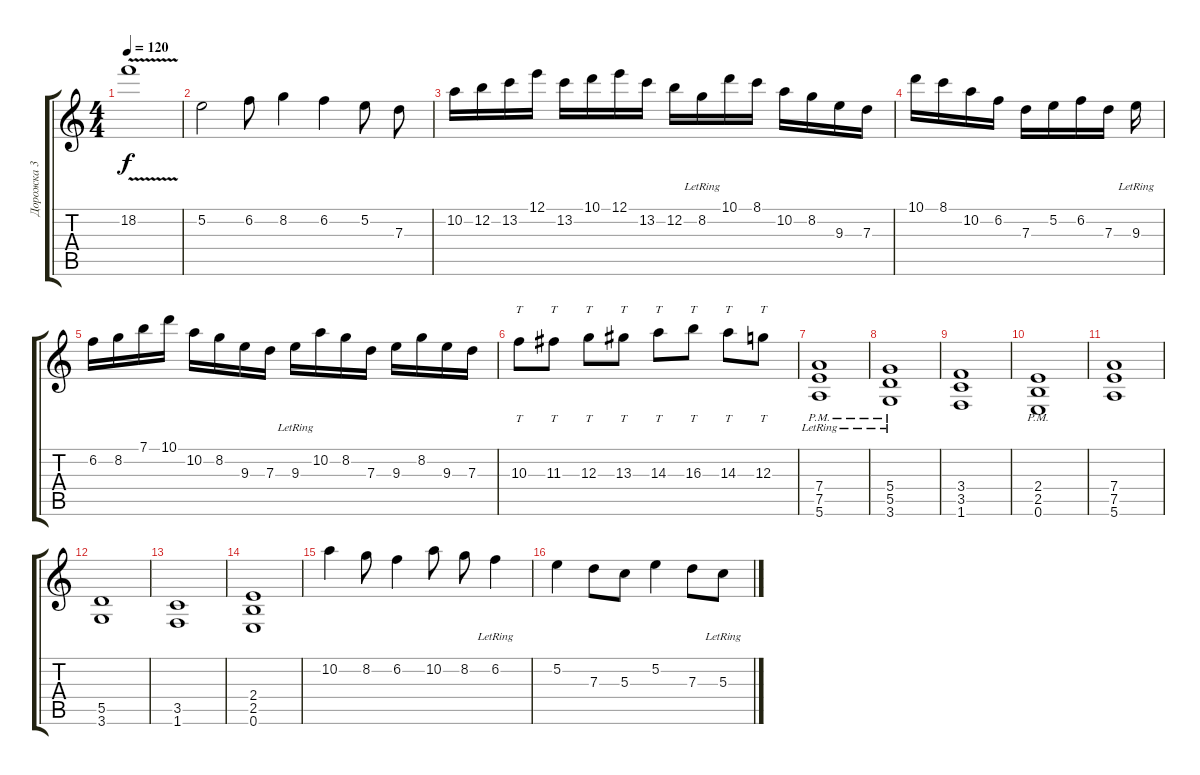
\track ("Дорожка 3" "Дорожка 3") {instrument overdrivenguitar}
\staff {score tabs}
\tuning (E4 B3 G3 D3 A2 E2) {hide}
\ts (4 4)
\tempo 120
\clef g2
\ks c
18.2{v}.1{dy f} |
5.2.2 6.2.8 8.2.4 6.2.4 5.2.8 7.3.8 |
10.2.16 12.2.16 13.2.16 12.1.16 13.2.16 10.1.16 12.1.16 13.2.16 12.2.16 8.2{lr}.16 10.1.16 8.1.16 10.2.16 8.2.16 9.3.16 7.3.16 |
10.1.16 8.1.16 10.2.16 6.2.16 7.3.16 5.2.16 6.2.16 7.3.16 9.3{lr}.16 |
6.2.16 8.2.16 7.1.16 10.1.16 10.2.16 8.2.16 9.3.16 7.3.16 9.3{lr}.16 10.2.16 8.2.16 7.3.16 9.3.16 8.2.16 9.3.16 7.3.16 |
10.3.8{tt} 11.3.8{tt} 12.3.8{tt} 13.3.8{tt} 14.3.8{tt} 16.3.8{tt} 14.3.8{tt} 12.3.8{tt} |
(7.4 7.5 5.6{pm lr}).1 |
(5.4{pm lr} 5.5 3.6).1 |
(3.4 3.5 1.6).1 |
(2.4{pm} 2.5 0.6).1 |
(7.4 7.5 5.6).1 |
(5.5 3.6).1 |
(3.5 1.6).1 |
(2.4 2.5 0.6).1 |
10.2.4 8.2.8 6.2.4 10.2.8 8.2.8 6.2{lr}.4 |
5.2.4 7.3.8 5.3.8 5.2.4 7.3.8 5.3{lr}.8
